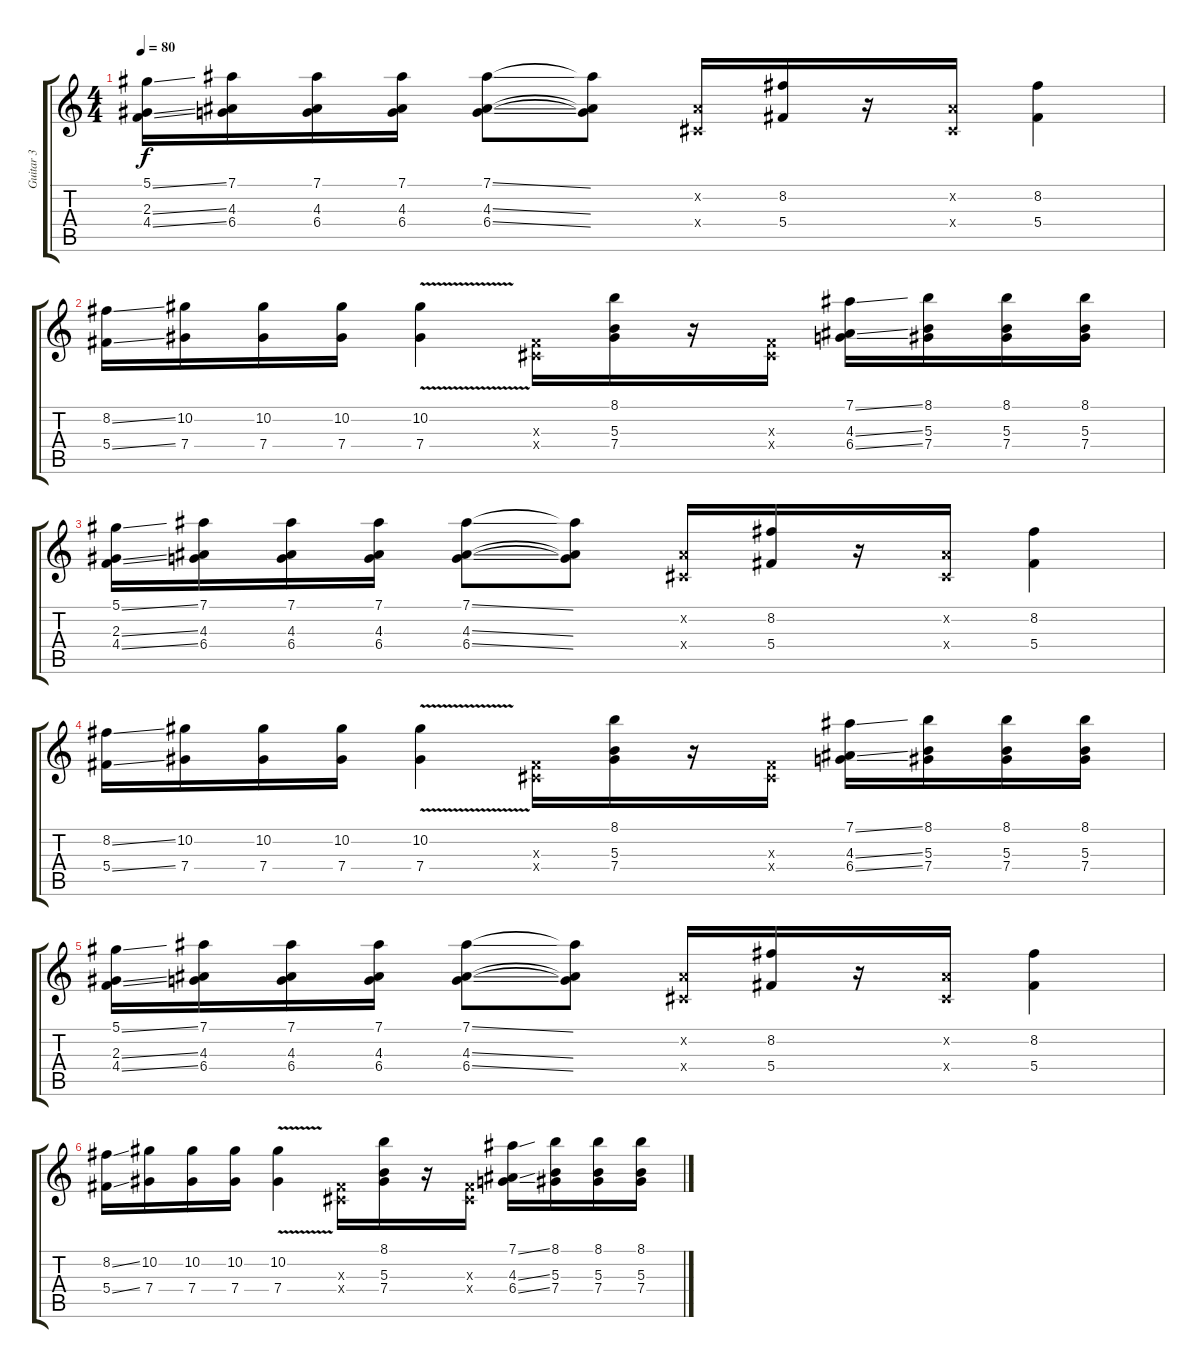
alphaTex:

\track ("Guitar 3" "Guitar 3") {instrument overdrivenguitar}
\staff {score tabs}
\tuning (Eb4 Bb3 Gb3 Db3 Ab2 Eb2) {hide}
\ts (4 4)
\tempo 80
\clef g2
\ks c
(5.1{ss} 2.3{ss} 4.4{ss}).16{dy f} (7.1 4.3 6.4).16 (7.1 4.3 6.4).16 (7.1 4.3 6.4).16 (7.1{ss} 4.3{ss} 6.4{ss}).8 (7.1{t} 4.3{t} 6.4{t}).8 (0.2{x} 0.4{x}).16 (8.2 5.4).16 r.16 (0.2{x} 0.4{x}).16 (8.2 5.4).4 |
(8.2{ss} 5.4{ss}).16 (10.2 7.4).16 (10.2 7.4).16 (10.2 7.4).16 (10.2{v} 7.4{v}).4 (0.3{x} 0.4{x}).16 (8.1 5.3 7.4).16 r.16 (0.3{x} 0.4{x}).16 (7.1{ss} 4.3{ss} 6.4{ss}).16 (8.1 5.3 7.4).16 (8.1 5.3 7.4).16 (8.1 5.3 7.4).16 |
(5.1{ss} 2.3{ss} 4.4{ss}).16 (7.1 4.3 6.4).16 (7.1 4.3 6.4).16 (7.1 4.3 6.4).16 (7.1{ss} 4.3{ss} 6.4{ss}).8 (7.1{t} 4.3{t} 6.4{t}).8 (0.2{x} 0.4{x}).16 (8.2 5.4).16 r.16 (0.2{x} 0.4{x}).16 (8.2 5.4).4 |
(8.2{ss} 5.4{ss}).16 (10.2 7.4).16 (10.2 7.4).16 (10.2 7.4).16 (10.2{v} 7.4{v}).4 (0.3{x} 0.4{x}).16 (8.1 5.3 7.4).16 r.16 (0.3{x} 0.4{x}).16 (7.1{ss} 4.3{ss} 6.4{ss}).16 (8.1 5.3 7.4).16 (8.1 5.3 7.4).16 (8.1 5.3 7.4).16 |
(5.1{ss} 2.3{ss} 4.4{ss}).16 (7.1 4.3 6.4).16 (7.1 4.3 6.4).16 (7.1 4.3 6.4).16 (7.1{ss} 4.3{ss} 6.4{ss}).8 (7.1{t} 4.3{t} 6.4{t}).8 (0.2{x} 0.4{x}).16 (8.2 5.4).16 r.16 (0.2{x} 0.4{x}).16 (8.2 5.4).4 |
(8.2{ss} 5.4{ss}).16 (10.2 7.4).16 (10.2 7.4).16 (10.2 7.4).16 (10.2{v} 7.4{v}).4 (0.3{x} 0.4{x}).16 (8.1 5.3 7.4).16 r.16 (0.3{x} 0.4{x}).16 (7.1{ss} 4.3{ss} 6.4{ss}).16 (8.1 5.3 7.4).16 (8.1 5.3 7.4).16 (8.1 5.3 7.4).16
